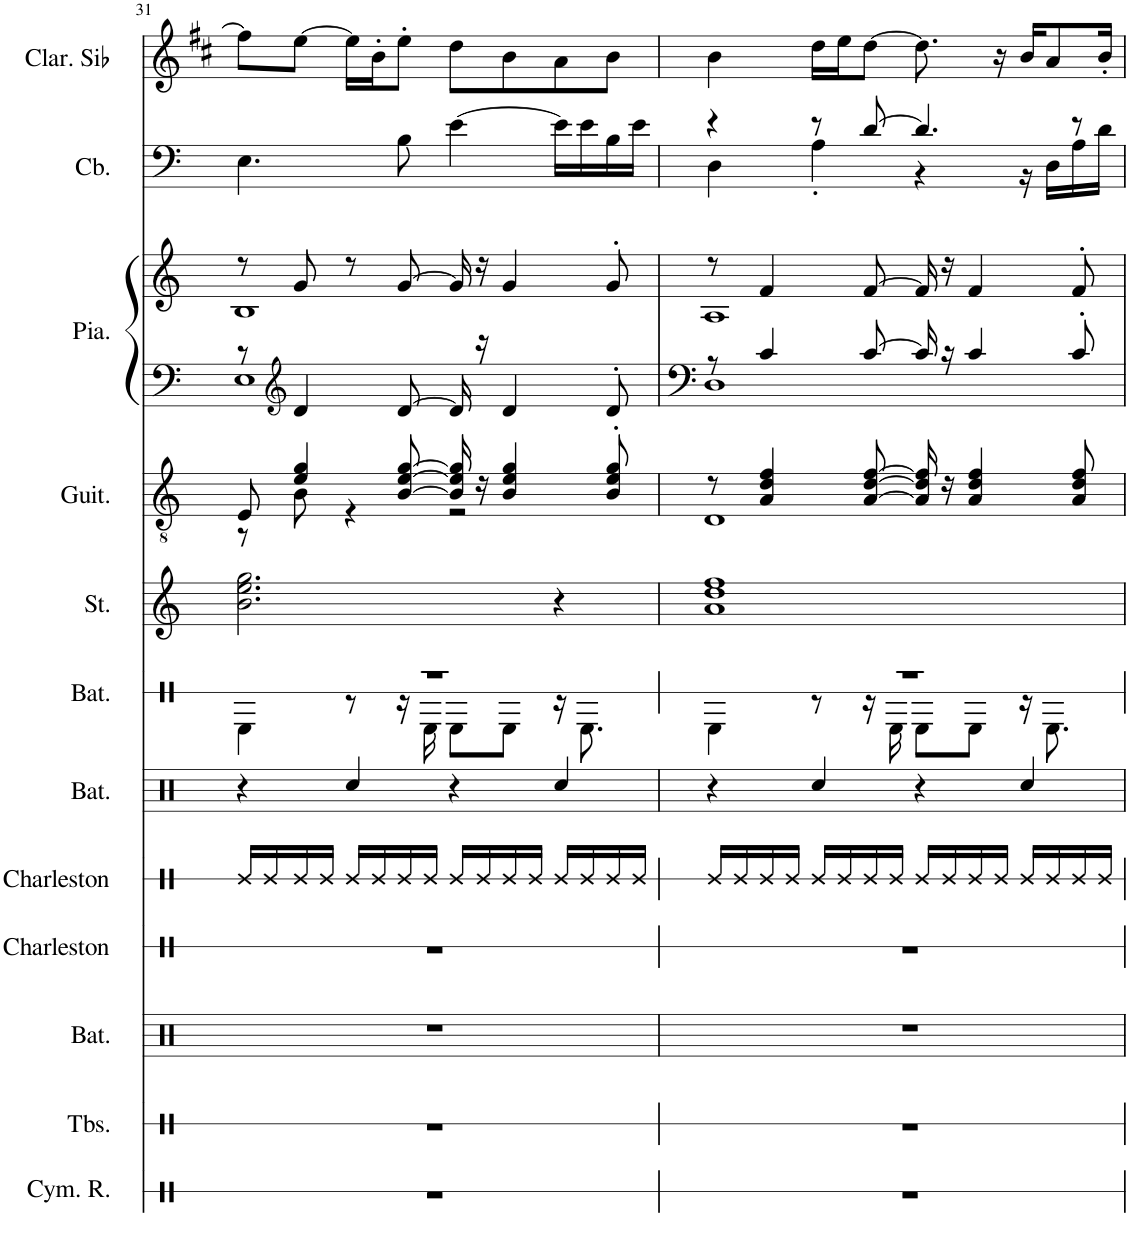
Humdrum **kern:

**kern	**kern	**kern	**kern	**kern	**kern	**kern	**kern	**kern	**kern	**kern	**kern	**kern
*part12	*part11	*part10	*part9	*part8	*part7	*part6	*part5	*part4	*part3	*part3	*part2	*part1
*staff13	*staff12	*staff11	*staff10	*staff9	*staff8	*staff7	*staff6	*staff5	*staff4	*staff3	*staff2	*staff1
*I"Cymbale ride	*I"Tablas	*I"Batterie	*I"Charleston	*I"Charleston	*I"Batterie	*I"Batterie	*I"Cordes, String Ensemble 2	*I"Guitare classique, Acoustic Guitar (nylon)	*I"Piano, Acoustic Grand Piano	*	*I"Contrebasse, Acoustic Bass	*I"Clarinette en Sib
*I'Cym. R.	*I'Tbs.	*I'Bat.	*I'Charleston	*I'Charleston	*I'Bat.	*I'Bat.	*I'St.	*I'Guit.	*I'Pia.	*	*I'Cb.	*I'Clar. Sib
!!LO:PB:g=z
*clefX	*clefX	*clefX	*clefX	*clefX	*clefX	*clefX	*clefG2	*clefGv2	*clefG2	*clefG2	*clefF4	*clefG2
*	*	*	*	*	*	*	*	*	*	*	*Trd7c12	*Trd1c2
*k[]	*k[]	*k[]	*k[]	*k[]	*k[]	*k[]	*k[]	*k[]	*k[]	*k[]	*k[]	*k[f#c#]
*M4/4	*M4/4	*M4/4	*M4/4	*M4/4	*M4/4	*M4/4	*M4/4	*M4/4	*M4/4	*M4/4	*M4/4	*M4/4
=31	=31	=31	=31	=31	=31	=31	=31	=31	=31	=31	=31	=31
*	*	*	*	*	*	*^	*	*^	*^	*^	*	*
1r	1r	1r	1r	16Re/LL	4r	1r	4RE\	2.b\ 2.ee\ 2.gg\	8E/	8r	8r	1E	8r	1B	4.E\	8ff#\L]
.	.	.	.	16Re/	.	.	.	.	.	.	.	.	.	.	.	.
*	*	*	*	*	*	*	*	*	*	*	*clefG2	*	*	*	*	*
.	.	.	.	16Re/	.	.	.	.	4e/ 4g/	8B\	4d/	.	8g/	.	.	[8ee\J
.	.	.	.	16Re/JJ	.	.	.	.	.	.	.	.	.	.	.	.
.	.	.	.	16Re/LL	4Rcc/	.	8r	.	.	4r	.	.	8r	.	.	16ee\LL]
.	.	.	.	16Re/	.	.	.	.	.	.	.	.	.	.	.	16b'\J
.	.	.	.	16Re/	.	.	16r	.	[8B/ [8e/ [8g/	.	[8d/	.	[8g/	.	8B\	8ee'\J
.	.	.	.	16Re/JJ	.	.	16RE\	.	.	.	.	.	.	.	.	.
.	.	.	.	16Re/LL	4r	.	8RE\L	.	16B/] 16e/] 16g/]	2r	16d/]	.	16g/]	.	[4e\	8dd\L
.	.	.	.	16Re/	.	.	.	.	16r	.	16r	.	16r	.	.	.
.	.	.	.	16Re/	.	.	8RE\J	.	4B/ 4e/ 4g/	.	4d/	.	4g/	.	.	8b\
.	.	.	.	16Re/JJ	.	.	.	.	.	.	.	.	.	.	.	.
.	.	.	.	16Re/LL	4Rcc/	.	16r	4r	.	.	.	.	.	.	16e\LL]	8a\
.	.	.	.	16Re/	.	.	8.RE\	.	.	.	.	.	.	.	16e\	.
.	.	.	.	16Re/	.	.	.	.	8B/' 8e/' 8g/'	.	8d'/	.	8g'/	.	16B\	8b\J
.	.	.	.	16Re/JJ	.	.	.	.	.	.	.	.	.	.	16e\JJ	.
=32	=32	=32	=32	=32	=32	=32	=32	=32	=32	=32	=32	=32	=32	=32	=32	=32
*	*	*	*	*	*	*	*	*	*	*	*	*	*	*	*^	*
1r	1r	1r	1r	16Re/LL	4r	1r	4RE\	1a 1dd 1ff	8r	1D	8r	1D	8r	1A	4r	4D\	4b\
.	.	.	.	16Re/	.	.	.	.	.	.	.	.	.	.	.	.	.
.	.	.	.	16Re/	.	.	.	.	4A/ 4d/ 4f/	.	4c/	.	4f/	.	.	.	.
.	.	.	.	16Re/JJ	.	.	.	.	.	.	.	.	.	.	.	.	.
.	.	.	.	16Re/LL	4Rcc/	.	8r	.	.	.	.	.	.	.	8r	4A'\	16dd\LL
.	.	.	.	16Re/	.	.	.	.	.	.	.	.	.	.	.	.	16ee\J
.	.	.	.	16Re/	.	.	16r	.	[8A/ [8d/ [8f/	.	[8c/	.	[8f/	.	[8d/	.	[8dd\J
.	.	.	.	16Re/JJ	.	.	16RE\	.	.	.	.	.	.	.	.	.	.
.	.	.	.	16Re/LL	4r	.	8RE\L	.	16A/] 16d/] 16f/]	.	16c/]	.	16f/]	.	4.d/]	4r	8.dd\]
.	.	.	.	16Re/	.	.	.	.	16r	.	16r	.	16r	.	.	.	.
.	.	.	.	16Re/	.	.	8RE\J	.	4A/ 4d/ 4f/	.	4c/	.	4f/	.	.	.	.
.	.	.	.	16Re/JJ	.	.	.	.	.	.	.	.	.	.	.	.	16r
.	.	.	.	16Re/LL	4Rcc/	.	16r	.	.	.	.	.	.	.	.	16r	16b/KL
.	.	.	.	16Re/	.	.	8.RE\	.	.	.	.	.	.	.	.	16D\LL	8a/
.	.	.	.	16Re/	.	.	.	.	8A/ 8d/ 8f/	.	8c'/	.	8f'/	.	8r	16A\	.
.	.	.	.	16Re/JJ	.	.	.	.	.	.	.	.	.	.	.	16d\JJ	16b'/Jk
*	*	*	*	*	*	*	*	*	*v	*v	*	*	*	*	*v	*v	*
*	*	*	*	*	*	*	*	*	*	*v	*v	*	*	*	*
*	*	*	*	*	*	*v	*v	*	*	*	*v	*v	*	*
=	=	=	=	=	=	=	=	=	=	=	=	=
*-	*-	*-	*-	*-	*-	*-	*-	*-	*-	*-	*-	*-
